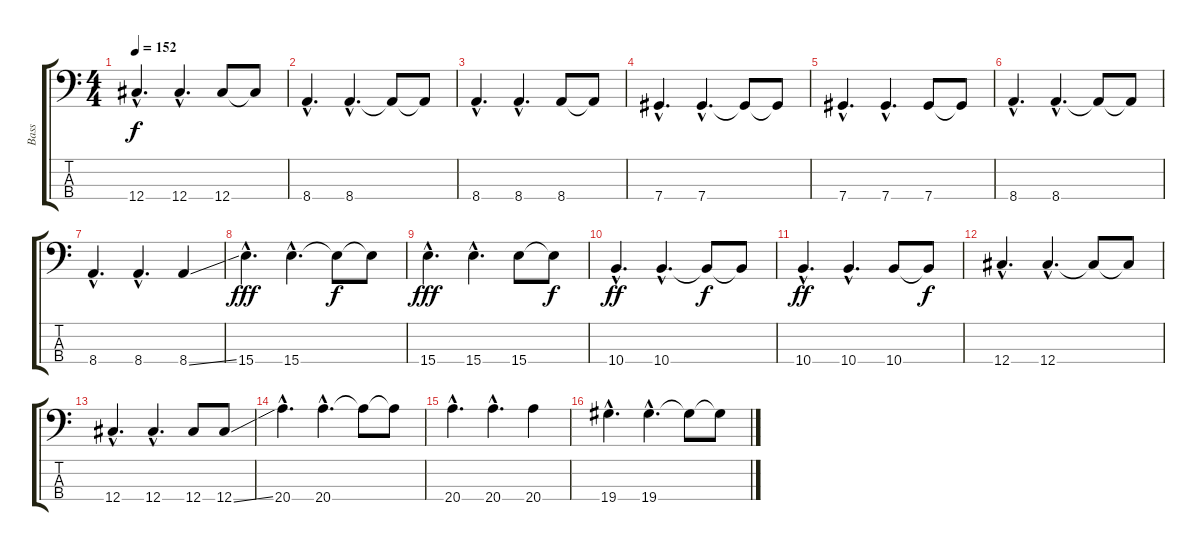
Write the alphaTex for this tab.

\track ("Bass" "Bass") {instrument electricbassfinger}
\staff {score tabs}
\tuning (Gb2 Db2 Ab1 Db1) {hide}
\ts (4 4)
\tempo 152
\clef f4
\ks c
12.4{hac}.4{d dy f volume 11} 12.4{hac}.4{d} 12.4.8 12.4{t}.8 |
8.4{hac}.4{d volume 11} 8.4{hac}.4{d} 8.4{t}.8 8.4{t}.8 |
8.4{hac}.4{d volume 11} 8.4{hac}.4{d} 8.4.8 8.4{t}.8 |
7.4{hac}.4{d volume 11} 7.4{hac}.4{d} 7.4{t}.8 7.4{t}.8 |
7.4{hac}.4{d volume 11} 7.4{hac}.4{d} 7.4.8 7.4{t}.8 |
8.4{hac}.4{d volume 11} 8.4{hac}.4{d} 8.4{t}.8 8.4{t}.8 |
8.4{hac}.4{d volume 11} 8.4{hac}.4{d} 8.4{ss}.4 |
15.4{hac}.4{d dy fff volume 11 instrument electricbassfinger} 15.4{hac}.4{d} 15.4{t}.8{dy f} 15.4{t}.8 |
15.4{hac}.4{d dy fff volume 11} 15.4{hac}.4{d} 15.4.8 15.4{t}.8{dy f} |
10.4{hac}.4{d dy ff volume 11} 10.4{hac}.4{d} 10.4{t}.8{dy f} 10.4{t}.8 |
10.4{hac}.4{d dy ff volume 11} 10.4{hac}.4{d} 10.4.8 10.4{t}.8{dy f} |
12.4{hac}.4{d volume 11 instrument electricbasspick} 12.4{hac}.4{d} 12.4{t}.8 12.4{t}.8 |
12.4{hac}.4{d volume 11} 12.4{hac}.4{d} 12.4.8 12.4{ss}.8 |
20.4{hac}.4{d volume 11 instrument electricbassfinger} 20.4{hac}.4{d} 20.4{t}.8 20.4{t}.8 |
20.4{hac}.4{d volume 11} 20.4{hac}.4{d} 20.4.4 |
19.4{hac}.4{d volume 11} 19.4{hac}.4{d} 19.4{t}.8 19.4{t}.8
